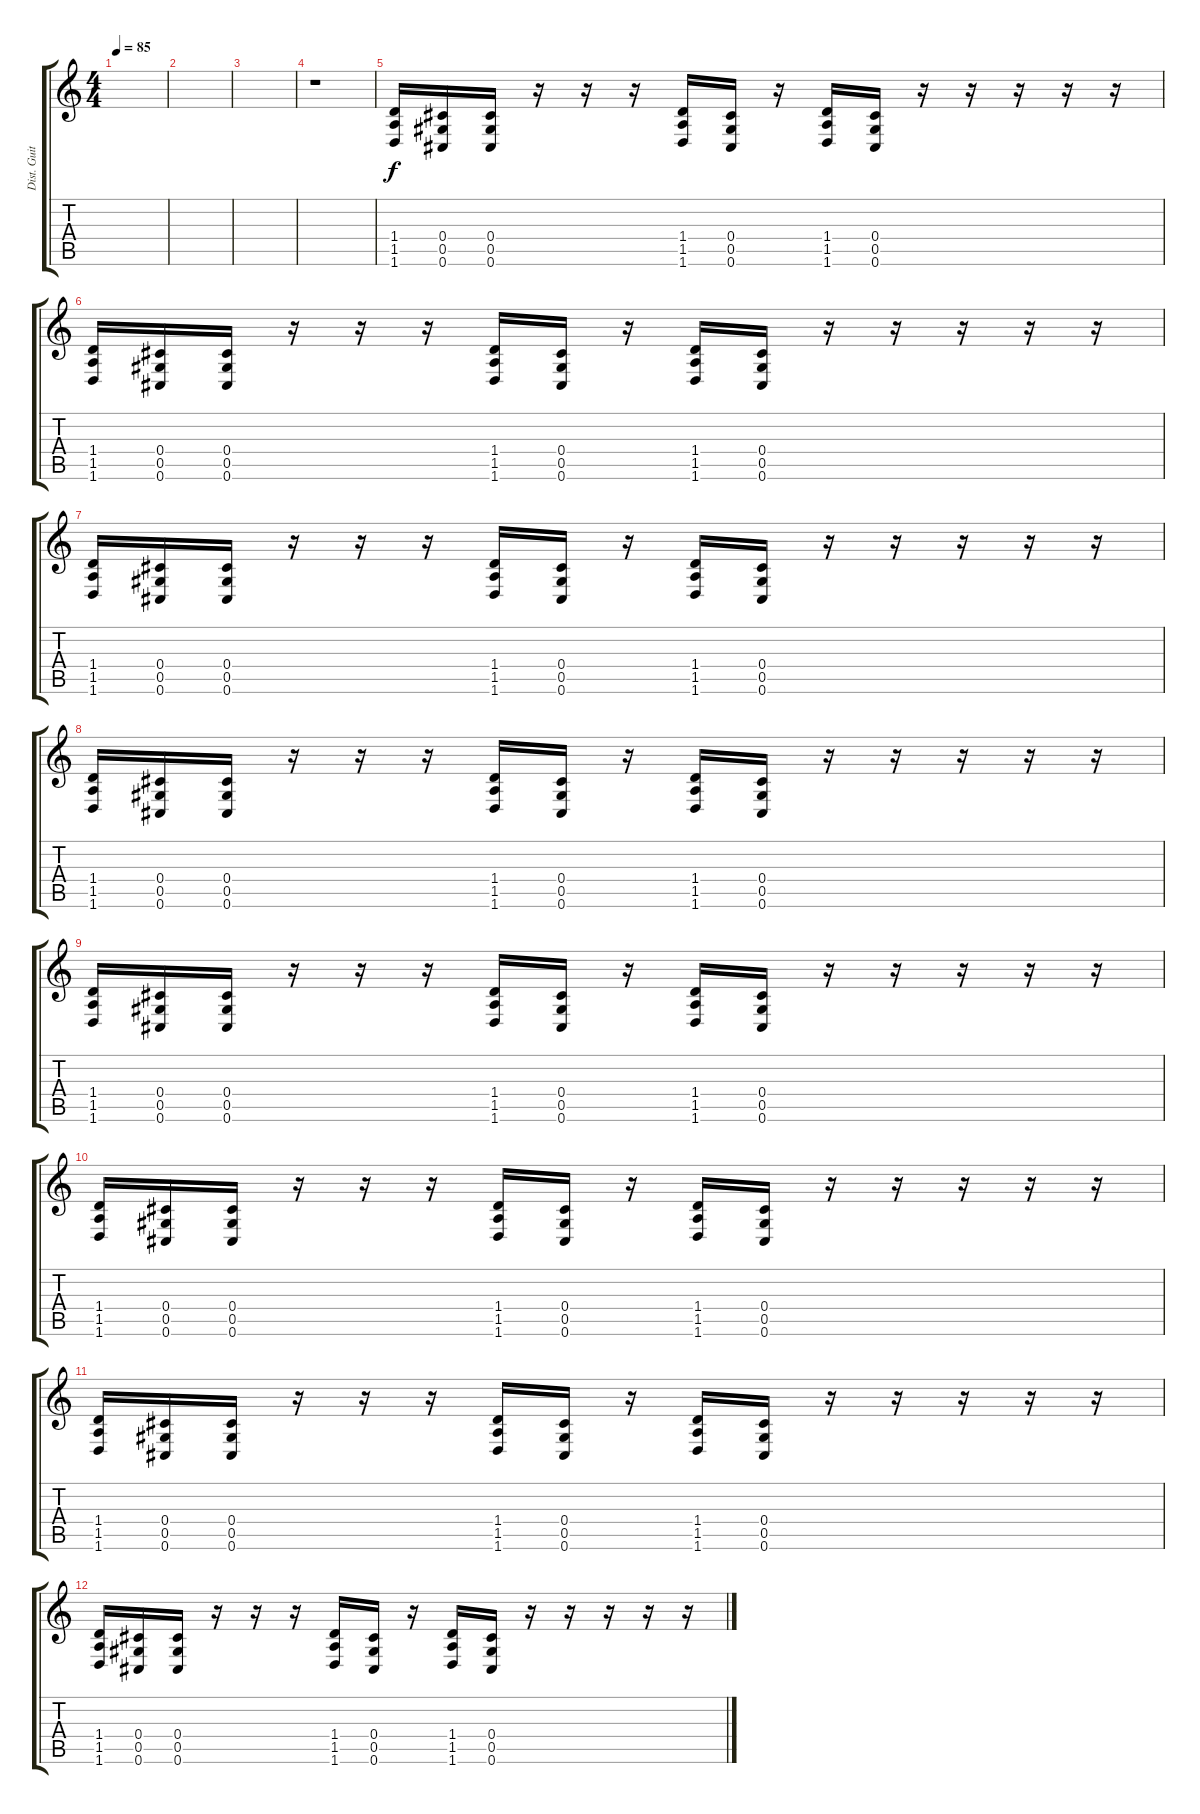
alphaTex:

\track ("Dist. Guitar" "Dist. Guit") {instrument distortionguitar}
\staff {score tabs}
\tuning (Eb4 Bb3 Gb3 Db3 Ab2 Db2) {hide}
\ts (4 4)
\tempo 85
\clef g2
\ks c
|
|
|
r.1 |
(1.4 1.5 1.6).16 (0.4 0.5 0.6).16 (0.4 0.5 0.6).16 r.16 r.16 r.16 (1.4 1.5 1.6).16 (0.4 0.5 0.6).16 r.16 (1.4 1.5 1.6).16 (0.4 0.5 0.6).16 r.16 r.16 r.16 r.16 r.16 |
(1.4 1.5 1.6).16 (0.4 0.5 0.6).16 (0.4 0.5 0.6).16 r.16 r.16 r.16 (1.4 1.5 1.6).16 (0.4 0.5 0.6).16 r.16 (1.4 1.5 1.6).16 (0.4 0.5 0.6).16 r.16 r.16 r.16 r.16 r.16 |
(1.4 1.5 1.6).16 (0.4 0.5 0.6).16 (0.4 0.5 0.6).16 r.16 r.16 r.16 (1.4 1.5 1.6).16 (0.4 0.5 0.6).16 r.16 (1.4 1.5 1.6).16 (0.4 0.5 0.6).16 r.16 r.16 r.16 r.16 r.16 |
(1.4 1.5 1.6).16 (0.4 0.5 0.6).16 (0.4 0.5 0.6).16 r.16 r.16 r.16 (1.4 1.5 1.6).16 (0.4 0.5 0.6).16 r.16 (1.4 1.5 1.6).16 (0.4 0.5 0.6).16 r.16 r.16 r.16 r.16 r.16 |
(1.4 1.5 1.6).16 (0.4 0.5 0.6).16 (0.4 0.5 0.6).16 r.16 r.16 r.16 (1.4 1.5 1.6).16 (0.4 0.5 0.6).16 r.16 (1.4 1.5 1.6).16 (0.4 0.5 0.6).16 r.16 r.16 r.16 r.16 r.16 |
(1.4 1.5 1.6).16 (0.4 0.5 0.6).16 (0.4 0.5 0.6).16 r.16 r.16 r.16 (1.4 1.5 1.6).16 (0.4 0.5 0.6).16 r.16 (1.4 1.5 1.6).16 (0.4 0.5 0.6).16 r.16 r.16 r.16 r.16 r.16 |
(1.4 1.5 1.6).16 (0.4 0.5 0.6).16 (0.4 0.5 0.6).16 r.16 r.16 r.16 (1.4 1.5 1.6).16 (0.4 0.5 0.6).16 r.16 (1.4 1.5 1.6).16 (0.4 0.5 0.6).16 r.16 r.16 r.16 r.16 r.16 |
(1.4 1.5 1.6).16 (0.4 0.5 0.6).16 (0.4 0.5 0.6).16 r.16 r.16 r.16 (1.4 1.5 1.6).16 (0.4 0.5 0.6).16 r.16 (1.4 1.5 1.6).16 (0.4 0.5 0.6).16 r.16 r.16 r.16 r.16 r.16
